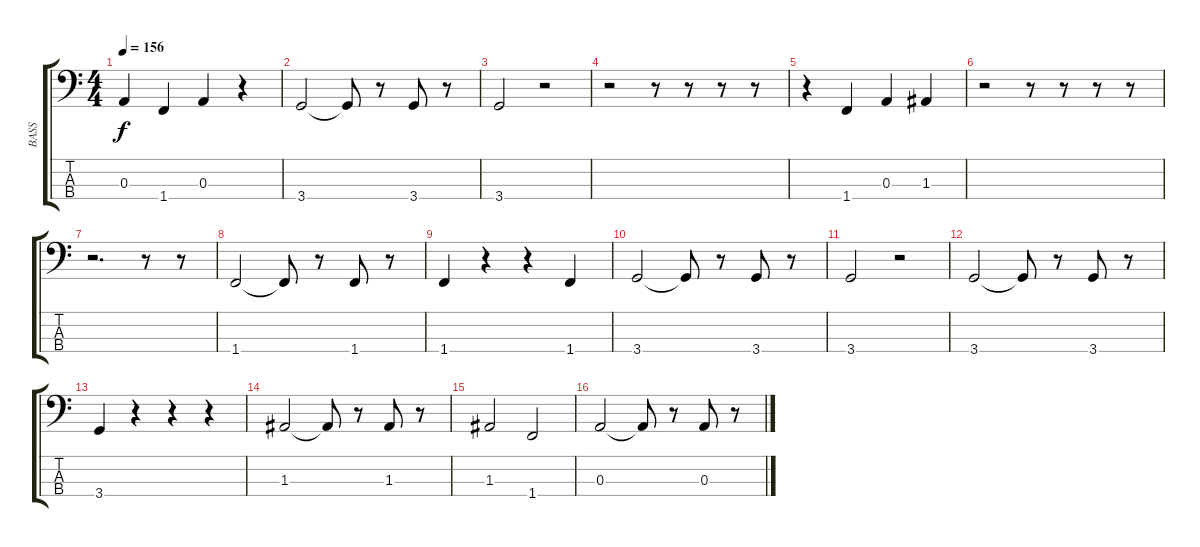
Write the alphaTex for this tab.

\track ("BASS" "BASS") {instrument electricbassfinger}
\staff {score tabs}
\tuning (G2 D2 A1 E1) {hide}
\ts (4 4)
\tempo 156
\clef f4
\ks c
0.3.4{dy f} 1.4.4 0.3.4 r.4 |
3.4.2 3.4{t}.8 r.8 3.4.8 r.8 |
3.4.2 r.2 |
r.2 r.8 r.8 r.8 r.8 |
r.4 1.4.4 0.3.4 1.3.4 |
r.2 r.8 r.8 r.8 r.8 |
r.2{d} r.8 r.8 |
1.4.2 1.4{t}.8 r.8 1.4.8 r.8 |
1.4.4 r.4 r.4 1.4.4 |
3.4.2 3.4{t}.8 r.8 3.4.8 r.8 |
3.4.2 r.2 |
3.4.2 3.4{t}.8 r.8 3.4.8 r.8 |
3.4.4 r.4 r.4 r.4 |
1.3.2 1.3{t}.8 r.8 1.3.8 r.8 |
1.3.2 1.4.2 |
0.3.2 0.3{t}.8 r.8 0.3.8 r.8
